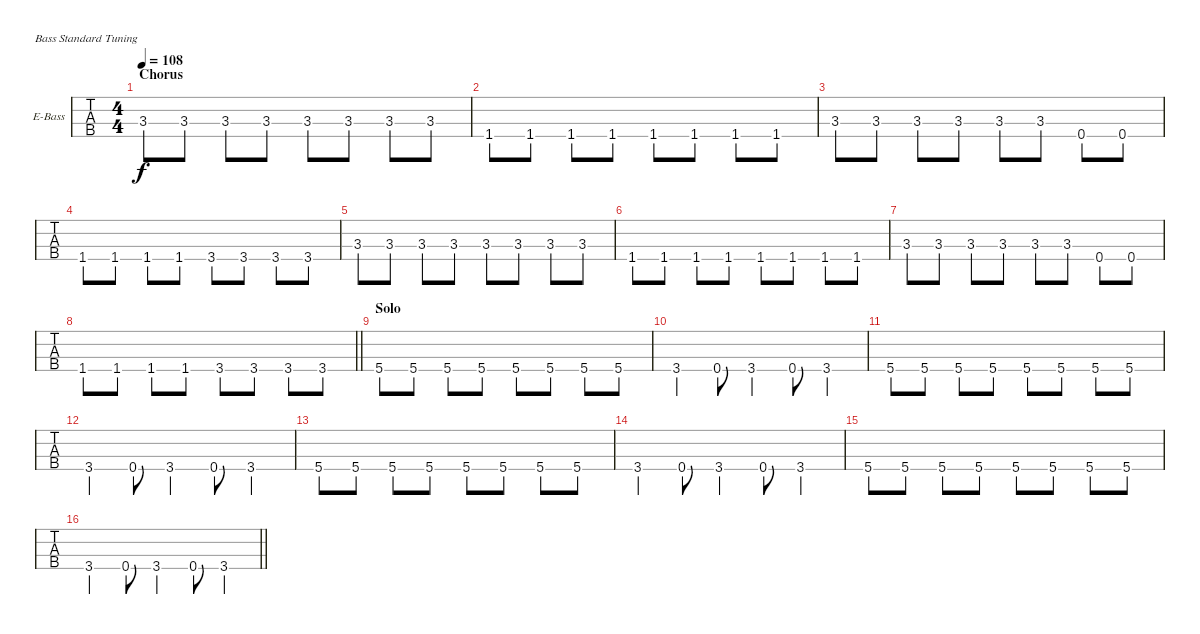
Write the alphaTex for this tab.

\bracketExtendMode groupsimilarinstruments
\firstSystemTrackNameOrientation horizontal
\otherSystemsTrackNameOrientation horizontal
\track ("Nikolai" "E-Bass") {instrument electricbasspick}
\staff {tabs}
\tuning (G2 D2 A1 E1)
\ts (4 4)
\section ("" "Chorus")
\tempo 108
\clef f4
\ks c
3.3.8{dy f} 3.3.8 3.3.8 3.3.8 3.3.8 3.3.8 3.3.8 3.3.8 |
1.4.8 1.4.8 1.4.8 1.4.8 1.4.8 1.4.8 1.4.8 1.4.8 |
3.3.8 3.3.8 3.3.8 3.3.8 3.3.8 3.3.8 0.4.8 0.4.8 |
1.4.8 1.4.8 1.4.8 1.4.8 3.4.8 3.4.8 3.4.8 3.4.8 |
3.3.8 3.3.8 3.3.8 3.3.8 3.3.8 3.3.8 3.3.8 3.3.8 |
1.4.8 1.4.8 1.4.8 1.4.8 1.4.8 1.4.8 1.4.8 1.4.8 |
3.3.8 3.3.8 3.3.8 3.3.8 3.3.8 3.3.8 0.4.8 0.4.8 |
\barLineRight lightlight
1.4.8 1.4.8 1.4.8 1.4.8 3.4.8 3.4.8 3.4.8 3.4.8 |
\section ("" "Solo")
5.4.8 5.4.8 5.4.8 5.4.8 5.4.8 5.4.8 5.4.8 5.4.8 |
3.4.4 0.4.8 3.4.4 0.4.8 3.4.4 |
5.4.8 5.4.8 5.4.8 5.4.8 5.4.8 5.4.8 5.4.8 5.4.8 |
3.4.4 0.4.8 3.4.4 0.4.8 3.4.4 |
5.4.8 5.4.8 5.4.8 5.4.8 5.4.8 5.4.8 5.4.8 5.4.8 |
3.4.4 0.4.8 3.4.4 0.4.8 3.4.4 |
5.4.8 5.4.8 5.4.8 5.4.8 5.4.8 5.4.8 5.4.8 5.4.8 |
\barLineRight lightlight
3.4.4 0.4.8 3.4.4 0.4.8 3.4.4
